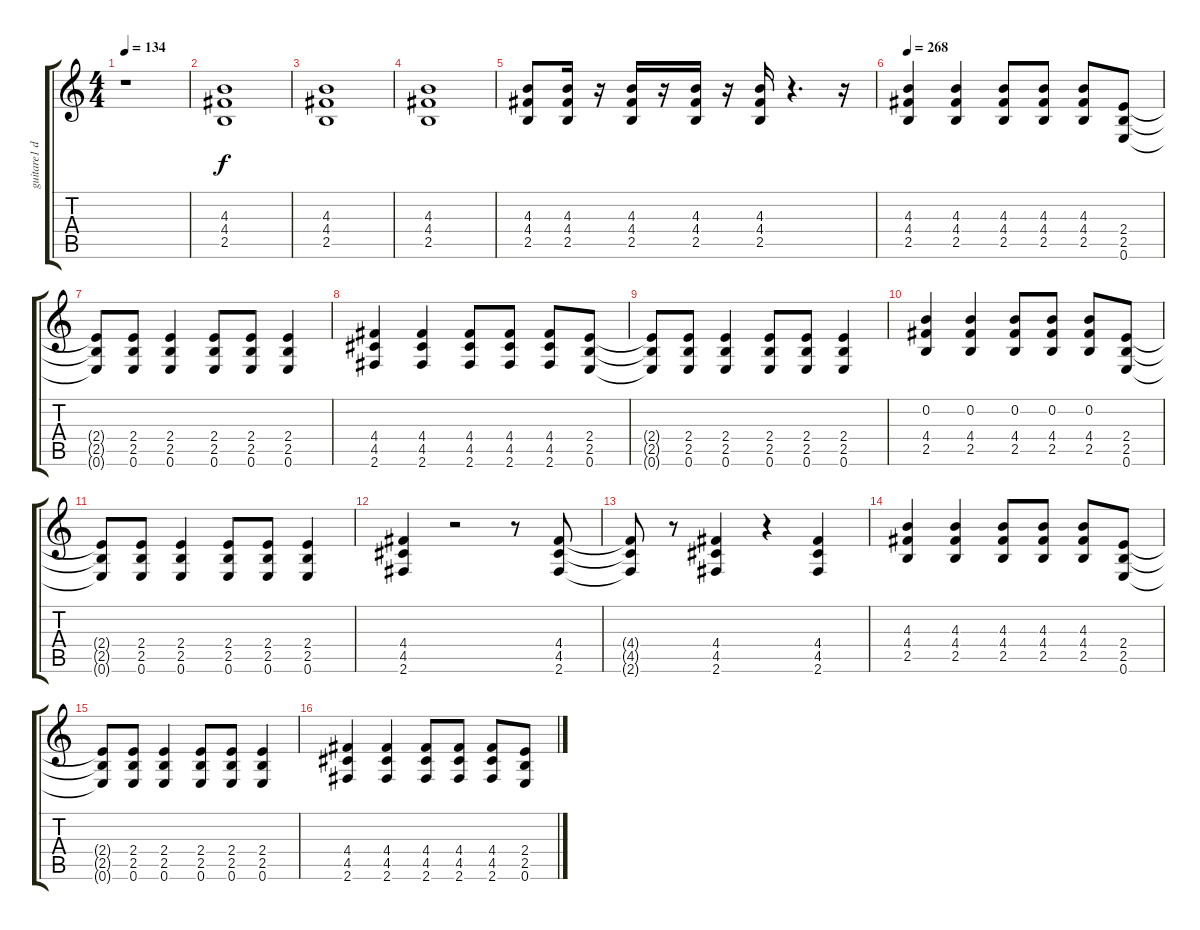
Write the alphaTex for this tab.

\track ("guitare1 disto" "guitare1 d") {instrument distortionguitar}
\staff {score tabs}
\tuning (E4 B3 G3 D3 A2 E2) {hide}
\ts (4 4)
\tempo 134
\clef g2
\ks c
r.1{dy f instrument distortionguitar} |
(4.3 4.4 2.5).1 |
(4.3 4.4 2.5).1 |
(4.3 4.4 2.5).1 |
(4.3 4.4 2.5).8 (4.3 4.4 2.5).16 r.16 (4.3 4.4 2.5).16 r.16 (4.3 4.4 2.5).16 r.16 (4.3 4.4 2.5).16 r.4{d} r.16 |
\tempo 268
(4.3 4.4 2.5).4 (4.3 4.4 2.5).4 (4.3 4.4 2.5).8 (4.3 4.4 2.5).8 (4.3 4.4 2.5).8 (2.4 2.5 0.6).8 |
(2.4{t} 2.5{t} 0.6{t}).8 (2.4 2.5 0.6).8 (2.4 2.5 0.6).4 (2.4 2.5 0.6).8 (2.4 2.5 0.6).8 (2.4 2.5 0.6).4 |
(4.4 4.5 2.6).4 (4.4 4.5 2.6).4 (4.4 4.5 2.6).8 (4.4 4.5 2.6).8 (4.4 4.5 2.6).8 (2.4 2.5 0.6).8 |
(2.4{t} 2.5{t} 0.6{t}).8 (2.4 2.5 0.6).8 (2.4 2.5 0.6).4 (2.4 2.5 0.6).8 (2.4 2.5 0.6).8 (2.4 2.5 0.6).4 |
(0.2 4.4 2.5).4 (0.2 4.4 2.5).4 (0.2 4.4 2.5).8 (0.2 4.4 2.5).8 (0.2 4.4 2.5).8 (2.4 2.5 0.6).8 |
(2.4{t} 2.5{t} 0.6{t}).8 (2.4 2.5 0.6).8 (2.4 2.5 0.6).4 (2.4 2.5 0.6).8 (2.4 2.5 0.6).8 (2.4 2.5 0.6).4 |
(4.4 4.5 2.6).4 r.2 r.8 (4.4 4.5 2.6).8 |
(4.4{t} 4.5{t} 2.6{t}).8 r.8 (4.4 4.5 2.6).4 r.4 (4.4 4.5 2.6).4 |
(4.3 4.4 2.5).4 (4.3 4.4 2.5).4 (4.3 4.4 2.5).8 (4.3 4.4 2.5).8 (4.3 4.4 2.5).8 (2.4 2.5 0.6).8 |
(2.4{t} 2.5{t} 0.6{t}).8 (2.4 2.5 0.6).8 (2.4 2.5 0.6).4 (2.4 2.5 0.6).8 (2.4 2.5 0.6).8 (2.4 2.5 0.6).4 |
(4.4 4.5 2.6).4 (4.4 4.5 2.6).4 (4.4 4.5 2.6).8 (4.4 4.5 2.6).8 (4.4 4.5 2.6).8 (2.4 2.5 0.6).8
